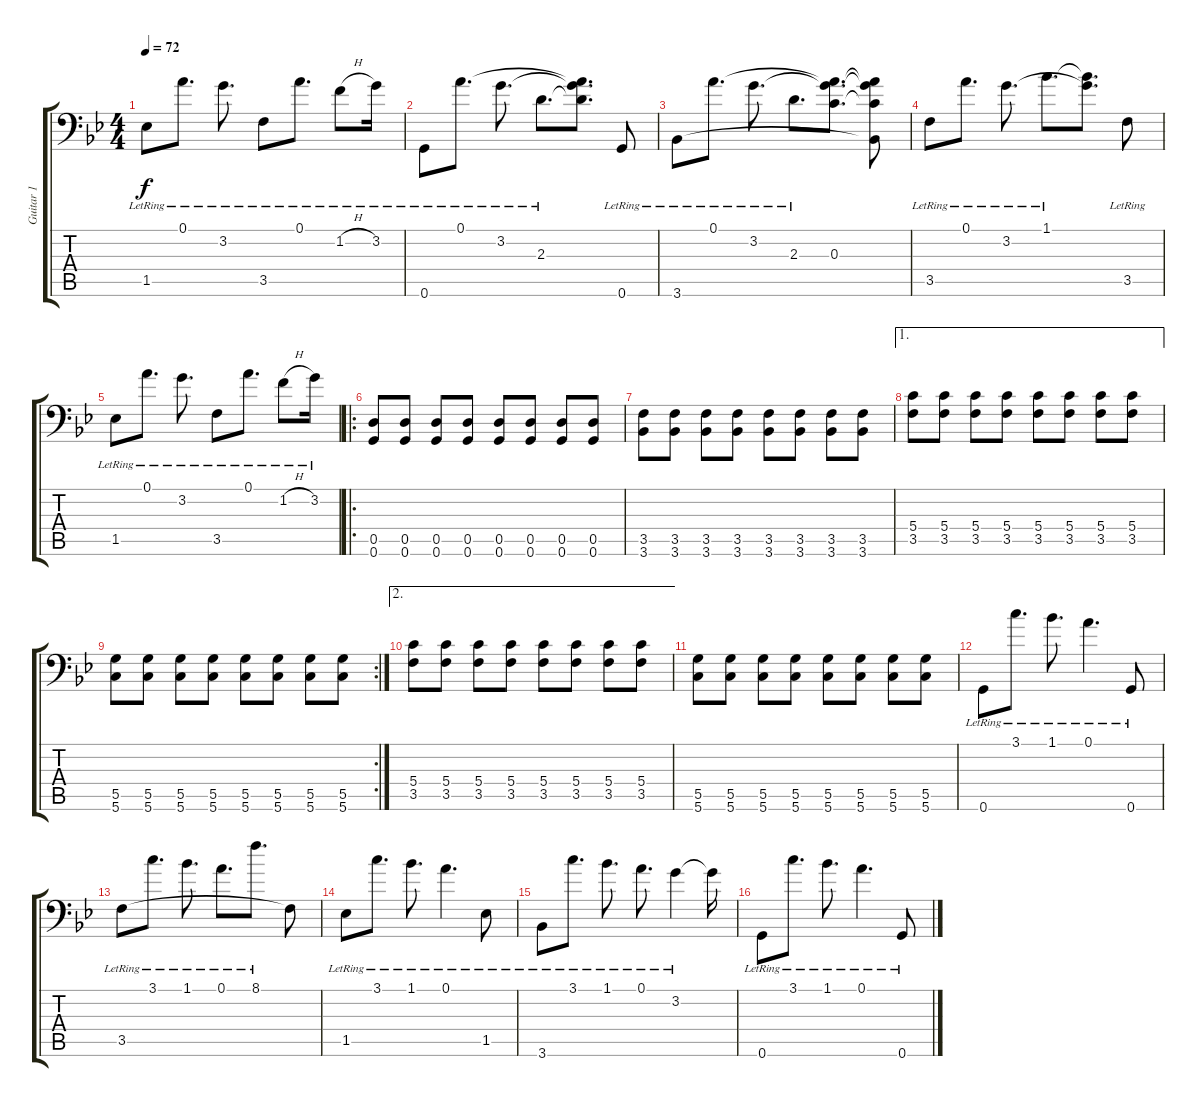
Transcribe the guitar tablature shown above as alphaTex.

\track ("Guitar 1" "Guitar 1") {instrument electricguitarclean}
\staff {score tabs}
\tuning (A3 E3 C3 G2 D2 G1) {hide}
\ts (4 4)
\tempo 72
\clef f4
\ks gminor
1.5{lr}.8{dy f} 0.1{lr}.8{d} 3.2{lr}.8{d} 3.5{lr}.8 0.1{lr}.8{d} 1.2{h lr}.8 3.2{lr}.16 |
0.6{lr}.8 0.1{lr}.8{d} 3.2{lr}.8{d} 2.3{lr}.8{d} (0.1{t} 3.2{t} 2.3{t}).8{d} 0.6{lr}.8 |
3.6{lr}.8 0.1{lr}.8{d} 3.2{lr}.8{d} 2.3{lr}.8{d} (0.1{t} 3.2{t} 0.3).8{d} (0.1{t} 3.2{t} 0.3{t} 3.6{t}).8 |
3.5{lr}.8 0.1{lr}.8{d} 3.2{lr}.8{d} 1.1{lr}.8{d} (1.1{t} 3.2{t}).8{d} 3.5{lr}.8 |
1.5{lr}.8 0.1{lr}.8{d} 3.2{lr}.8{d} 3.5{lr}.8 0.1{lr}.8{d} 1.2{h lr}.8 3.2{lr}.16 |
\ro
(0.5 0.6).8{instrument distortionguitar} (0.5 0.6).8 (0.5 0.6).8 (0.5 0.6).8 (0.5 0.6).8 (0.5 0.6).8 (0.5 0.6).8 (0.5 0.6).8 |
(3.5 3.6).8 (3.5 3.6).8 (3.5 3.6).8 (3.5 3.6).8 (3.5 3.6).8 (3.5 3.6).8 (3.5 3.6).8 (3.5 3.6).8 |
\ae 1
(5.4 3.5).8 (5.4 3.5).8 (5.4 3.5).8 (5.4 3.5).8 (5.4 3.5).8 (5.4 3.5).8 (5.4 3.5).8 (5.4 3.5).8 |
\rc 2
(5.5 5.6).8 (5.5 5.6).8 (5.5 5.6).8 (5.5 5.6).8 (5.5 5.6).8 (5.5 5.6).8 (5.5 5.6).8 (5.5 5.6).8 |
\ae 2
(5.4 3.5).8 (5.4 3.5).8 (5.4 3.5).8 (5.4 3.5).8 (5.4 3.5).8 (5.4 3.5).8 (5.4 3.5).8 (5.4 3.5).8 |
(5.5 5.6).8 (5.5 5.6).8 (5.5 5.6).8 (5.5 5.6).8 (5.5 5.6).8 (5.5 5.6).8 (5.5 5.6).8 (5.5 5.6).8 |
0.6{lr}.8{instrument electricguitarclean} 3.1{lr}.8{d} 1.1{lr}.8{d} 0.1{lr}.4{d} 0.6{lr}.8 |
3.5{lr}.8 3.1{lr}.8{d} 1.1{lr}.8{d} 0.1{lr}.8{d} 8.1{lr}.8{d} 3.5{t}.8 |
1.5{lr}.8 3.1{lr}.8{d} 1.1{lr}.8{d} 0.1{lr}.4{d} 1.5{lr}.8 |
3.6{lr}.8 3.1{lr}.8{d} 1.1{lr}.8{d} 0.1{lr}.8{d} 3.2{lr}.4 3.2{t}.16 |
0.6{lr}.8 3.1{lr}.8{d} 1.1{lr}.8{d} 0.1{lr}.4{d} 0.6{lr}.8
